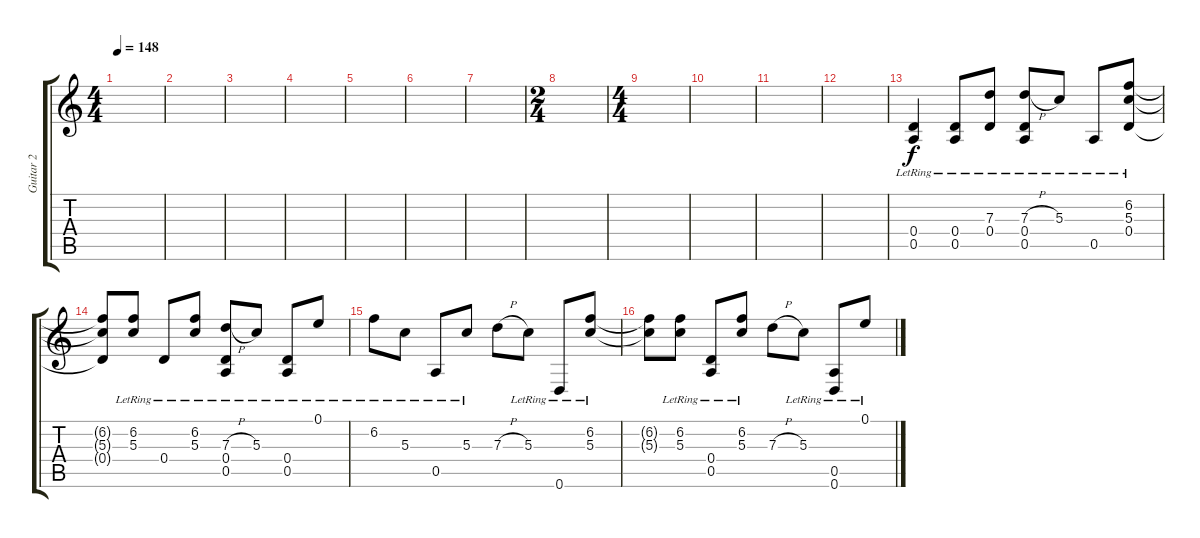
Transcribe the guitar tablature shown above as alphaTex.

\track ("Guitar 2" "Guitar 2") {instrument electricguitarclean}
\staff {score tabs}
\tuning (E4 B3 G3 D3 A2 D2) {hide}
\ts (4 4)
\tempo 148
\clef g2
\ks c
|
|
|
|
|
|
|
\ts (2 4)
|
\ts (4 4)
|
|
|
|
(0.4{lr} 0.5{lr}).4 (0.4{lr} 0.5{lr}).8 (7.3{lr} 0.4{lr}).8 (7.3{h} 0.4{lr} 0.5{lr}).8 5.3{lr}.8 0.5{lr}.8 (6.2{lr} 5.3{lr} 0.4{lr}).8 |
(6.2{t} 5.3{t} 0.4{t}).8 (6.2{lr} 5.3{lr}).8 0.4{lr}.8 (6.2{lr} 5.3{lr}).8 (7.3{h} 0.4{lr} 0.5{lr}).8 5.3{lr}.8 (0.4{lr} 0.5{lr}).8 0.1{lr}.8 |
6.2{lr}.8 5.3{lr}.8 0.5{lr}.8 5.3{lr}.8 7.3{h}.8 5.3{lr}.8 0.6{lr}.8 (6.2{lr} 5.3{lr}).8 |
(6.2{t} 5.3{t}).8 (6.2{lr} 5.3{lr}).8 (0.4{lr} 0.5{lr}).8 (6.2{lr} 5.3{lr}).8 7.3{h}.8 5.3{lr}.8 (0.5{lr} 0.6{lr}).8 0.1{lr}.8
